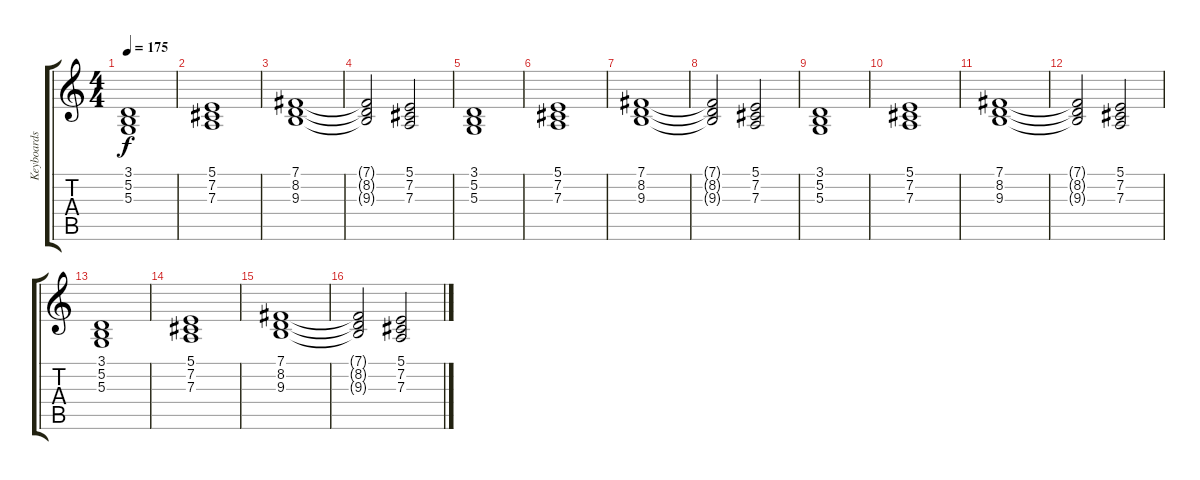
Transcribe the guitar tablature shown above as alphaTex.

\track ("Keyboards / Dan" "Keyboards ") {instrument stringensemble1}
\staff {score tabs}
\tuning (B3 Gb3 D3 A2 E2 B1) {hide}
\ts (4 4)
\tempo 175
\clef g2
\ks c
(3.1 5.2 5.3).1{dy f} |
(5.1 7.2 7.3).1 |
(7.1 8.2 9.3).1 |
(7.1{t} 8.2{t} 9.3{t}).2 (5.1 7.2 7.3).2 |
(3.1 5.2 5.3).1 |
(5.1 7.2 7.3).1 |
(7.1 8.2 9.3).1 |
(7.1{t} 8.2{t} 9.3{t}).2 (5.1 7.2 7.3).2 |
(3.1 5.2 5.3).1 |
(5.1 7.2 7.3).1 |
(7.1 8.2 9.3).1 |
(7.1{t} 8.2{t} 9.3{t}).2 (5.1 7.2 7.3).2 |
(3.1 5.2 5.3).1 |
(5.1 7.2 7.3).1 |
(7.1 8.2 9.3).1 |
(7.1{t} 8.2{t} 9.3{t}).2 (5.1 7.2 7.3).2
